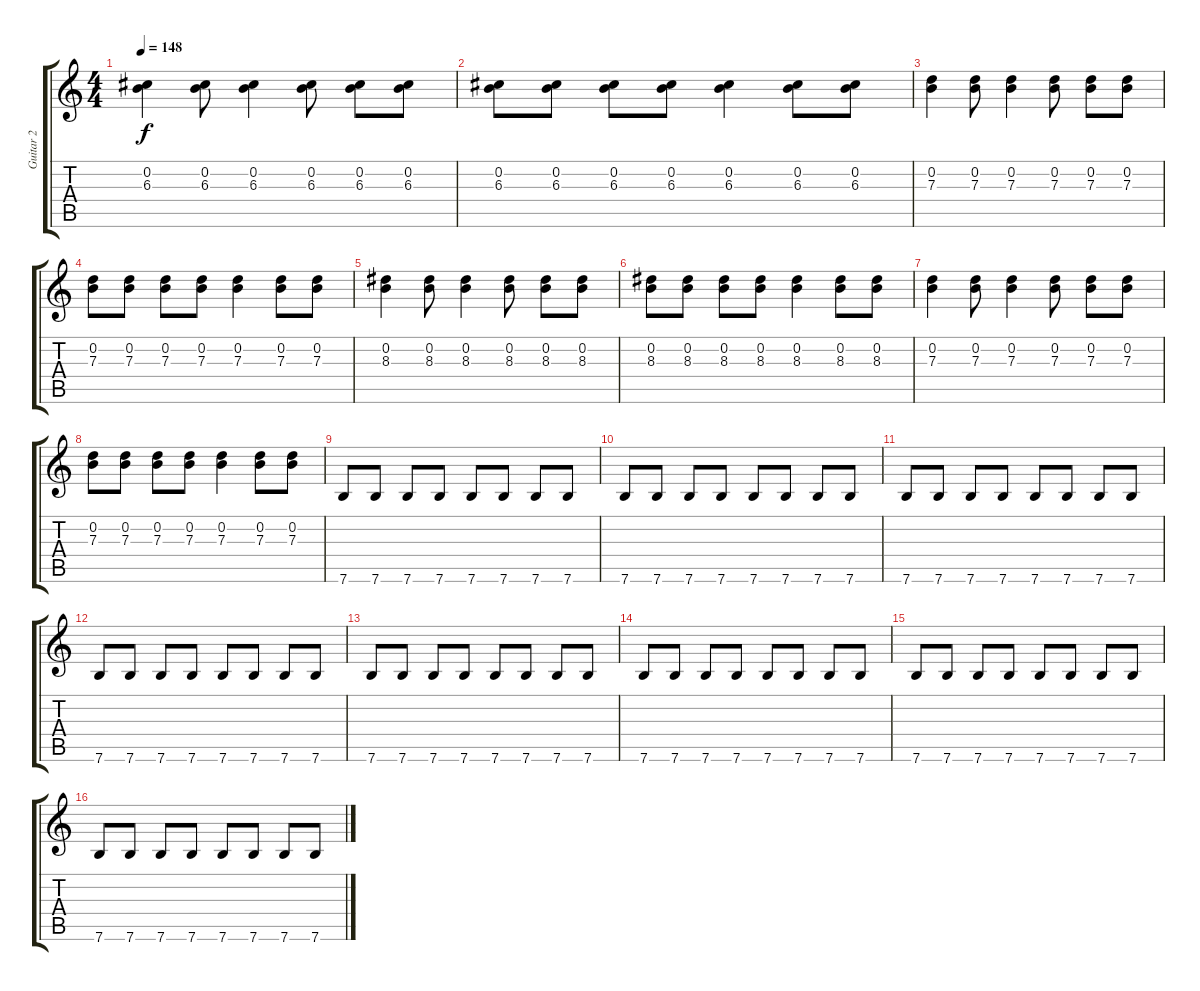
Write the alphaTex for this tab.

\track ("Guitar 2" "Guitar 2") {instrument electricguitarclean}
\staff {score tabs}
\tuning (E4 B3 G3 D3 A2 E2) {hide}
\ts (4 4)
\tempo 148
\clef g2
\ks c
(0.2 6.3).4{dy f} (0.2 6.3).8 (0.2 6.3).4 (0.2 6.3).8 (0.2 6.3).8 (0.2 6.3).8 |
(0.2 6.3).8 (0.2 6.3).8 (0.2 6.3).8 (0.2 6.3).8 (0.2 6.3).4 (0.2 6.3).8 (0.2 6.3).8 |
(0.2 7.3).4 (0.2 7.3).8 (0.2 7.3).4 (0.2 7.3).8 (0.2 7.3).8 (0.2 7.3).8 |
(0.2 7.3).8 (0.2 7.3).8 (0.2 7.3).8 (0.2 7.3).8 (0.2 7.3).4 (0.2 7.3).8 (0.2 7.3).8 |
(0.2 8.3).4 (0.2 8.3).8 (0.2 8.3).4 (0.2 8.3).8 (0.2 8.3).8 (0.2 8.3).8 |
(0.2 8.3).8 (0.2 8.3).8 (0.2 8.3).8 (0.2 8.3).8 (0.2 8.3).4 (0.2 8.3).8 (0.2 8.3).8 |
(0.2 7.3).4 (0.2 7.3).8 (0.2 7.3).4 (0.2 7.3).8 (0.2 7.3).8 (0.2 7.3).8 |
(0.2 7.3).8 (0.2 7.3).8 (0.2 7.3).8 (0.2 7.3).8 (0.2 7.3).4 (0.2 7.3).8 (0.2 7.3).8 |
7.6.8 7.6.8 7.6.8 7.6.8 7.6.8 7.6.8 7.6.8 7.6.8 |
7.6.8 7.6.8 7.6.8 7.6.8 7.6.8 7.6.8 7.6.8 7.6.8 |
7.6.8 7.6.8 7.6.8 7.6.8 7.6.8 7.6.8 7.6.8 7.6.8 |
7.6.8 7.6.8 7.6.8 7.6.8 7.6.8 7.6.8 7.6.8 7.6.8 |
7.6.8 7.6.8 7.6.8 7.6.8 7.6.8 7.6.8 7.6.8 7.6.8 |
7.6.8 7.6.8 7.6.8 7.6.8 7.6.8 7.6.8 7.6.8 7.6.8 |
7.6.8 7.6.8 7.6.8 7.6.8 7.6.8 7.6.8 7.6.8 7.6.8 |
7.6.8 7.6.8 7.6.8 7.6.8 7.6.8 7.6.8 7.6.8 7.6.8
